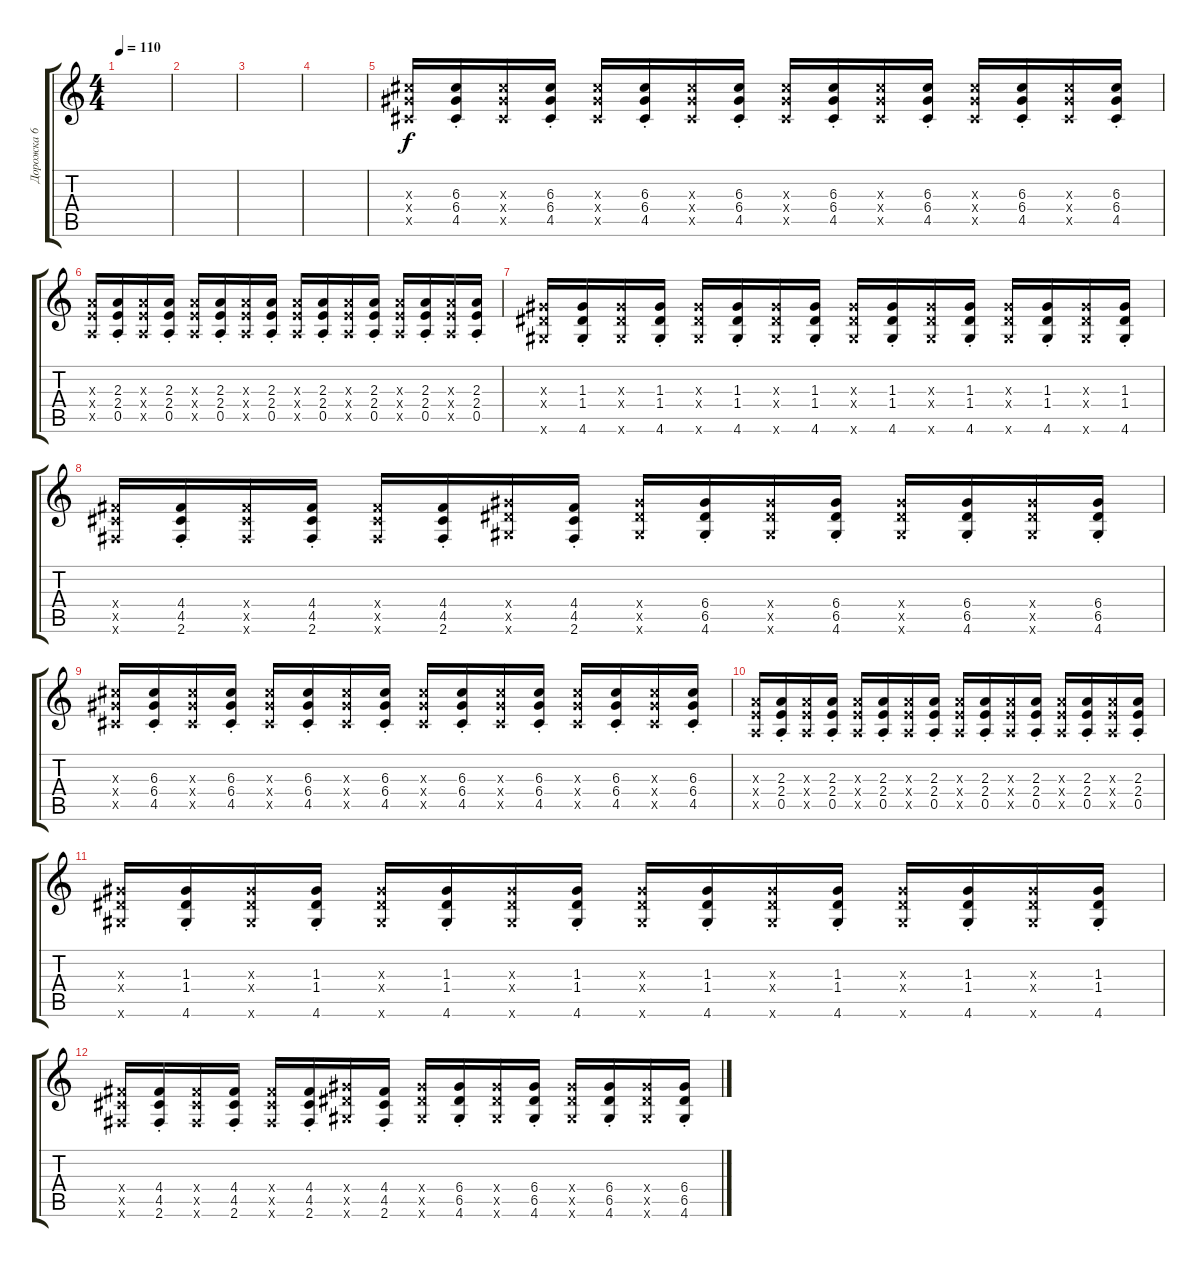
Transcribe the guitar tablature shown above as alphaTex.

\track ("Дорожка 6" "Дорожка 6") {instrument acousticguitarsteel}
\staff {score tabs}
\tuning (E4 B3 G3 D3 A2 E2) {hide}
\ts (4 4)
\tempo 110
\clef g2
\ks c
|
|
|
|
(6.3{x} 6.4{x} 4.5{x}).16 (6.3{st} 6.4{st} 4.5{st}).16 (6.3{x} 6.4{x} 4.5{x}).16 (6.3{st} 6.4{st} 4.5{st}).16 (6.3{x} 6.4{x} 4.5{x}).16 (6.3{st} 6.4{st} 4.5{st}).16 (6.3{x} 6.4{x} 4.5{x}).16 (6.3{st} 6.4{st} 4.5{st}).16 (6.3{x} 6.4{x} 4.5{x}).16 (6.3{st} 6.4{st} 4.5{st}).16 (6.3{x} 6.4{x} 4.5{x}).16 (6.3{st} 6.4{st} 4.5{st}).16 (6.3{x} 6.4{x} 4.5{x}).16 (6.3{st} 6.4{st} 4.5{st}).16 (6.3{x} 6.4{x} 4.5{x}).16 (6.3{st} 6.4{st} 4.5{st}).16 |
(2.3{x} 2.4{x} 0.5{x}).16 (2.3{st} 2.4{st} 0.5{st}).16 (2.3{x} 2.4{x} 0.5{x}).16 (2.3{st} 2.4{st} 0.5{st}).16 (2.3{x} 2.4{x} 0.5{x}).16 (2.3{st} 2.4{st} 0.5{st}).16 (2.3{x} 2.4{x} 0.5{x}).16 (2.3{st} 2.4{st} 0.5{st}).16 (2.3{x} 2.4{x} 0.5{x}).16 (2.3{st} 2.4{st} 0.5{st}).16 (2.3{x} 2.4{x} 0.5{x}).16 (2.3{st} 2.4{st} 0.5{st}).16 (2.3{x} 2.4{x} 0.5{x}).16 (2.3{st} 2.4{st} 0.5{st}).16 (2.3{x} 2.4{x} 0.5{x}).16 (2.3{st} 2.4{st} 0.5{st}).16 |
(1.3{x} 1.4{x} 4.6{x}).16 (1.3{st} 1.4{st} 4.6{st}).16 (1.3{x} 1.4{x} 4.6{x}).16 (1.3{st} 1.4{st} 4.6{st}).16 (1.3{x} 1.4{x} 4.6{x}).16 (1.3{st} 1.4{st} 4.6{st}).16 (1.3{x} 1.4{x} 4.6{x}).16 (1.3{st} 1.4{st} 4.6{st}).16 (1.3{x} 1.4{x} 4.6{x}).16 (1.3{st} 1.4{st} 4.6{st}).16 (1.3{x} 1.4{x} 4.6{x}).16 (1.3{st} 1.4{st} 4.6{st}).16 (1.3{x} 1.4{x} 4.6{x}).16 (1.3{st} 1.4{st} 4.6{st}).16 (1.3{x} 1.4{x} 4.6{x}).16 (1.3{st} 1.4{st} 4.6{st}).16 |
(4.4{x} 4.5{x} 2.6{x}).16 (4.4{st} 4.5{st} 2.6{st}).16 (4.4{x} 4.5{x} 2.6{x}).16 (4.4{st} 4.5{st} 2.6{st}).16 (4.4{x} 4.5{x} 2.6{x}).16 (4.4{st} 4.5{st} 2.6{st}).16 (6.4{x} 6.5{x} 4.6{x}).16 (4.4{st} 4.5{st} 2.6{st}).16 (6.4{x} 6.5{x} 4.6{x}).16 (6.4{st} 6.5{st} 4.6{st}).16 (6.4{x} 6.5{x} 4.6{x}).16 (6.4{st} 6.5{st} 4.6{st}).16 (6.4{x} 6.5{x} 4.6{x}).16 (6.4{st} 6.5{st} 4.6{st}).16 (6.4{x} 6.5{x} 4.6{x}).16 (6.4{st} 6.5{st} 4.6{st}).16 |
(6.3{x} 6.4{x} 4.5{x}).16 (6.3{st} 6.4{st} 4.5{st}).16 (6.3{x} 6.4{x} 4.5{x}).16 (6.3{st} 6.4{st} 4.5{st}).16 (6.3{x} 6.4{x} 4.5{x}).16 (6.3{st} 6.4{st} 4.5{st}).16 (6.3{x} 6.4{x} 4.5{x}).16 (6.3{st} 6.4{st} 4.5{st}).16 (6.3{x} 6.4{x} 4.5{x}).16 (6.3{st} 6.4{st} 4.5{st}).16 (6.3{x} 6.4{x} 4.5{x}).16 (6.3{st} 6.4{st} 4.5{st}).16 (6.3{x} 6.4{x} 4.5{x}).16 (6.3{st} 6.4{st} 4.5{st}).16 (6.3{x} 6.4{x} 4.5{x}).16 (6.3{st} 6.4{st} 4.5{st}).16 |
(2.3{x} 2.4{x} 0.5{x}).16 (2.3{st} 2.4{st} 0.5{st}).16 (2.3{x} 2.4{x} 0.5{x}).16 (2.3{st} 2.4{st} 0.5{st}).16 (2.3{x} 2.4{x} 0.5{x}).16 (2.3{st} 2.4{st} 0.5{st}).16 (2.3{x} 2.4{x} 0.5{x}).16 (2.3{st} 2.4{st} 0.5{st}).16 (2.3{x} 2.4{x} 0.5{x}).16 (2.3{st} 2.4{st} 0.5{st}).16 (2.3{x} 2.4{x} 0.5{x}).16 (2.3{st} 2.4{st} 0.5{st}).16 (2.3{x} 2.4{x} 0.5{x}).16 (2.3{st} 2.4{st} 0.5{st}).16 (2.3{x} 2.4{x} 0.5{x}).16 (2.3{st} 2.4{st} 0.5{st}).16 |
(1.3{x} 1.4{x} 4.6{x}).16 (1.3{st} 1.4{st} 4.6{st}).16 (1.3{x} 1.4{x} 4.6{x}).16 (1.3{st} 1.4{st} 4.6{st}).16 (1.3{x} 1.4{x} 4.6{x}).16 (1.3{st} 1.4{st} 4.6{st}).16 (1.3{x} 1.4{x} 4.6{x}).16 (1.3{st} 1.4{st} 4.6{st}).16 (1.3{x} 1.4{x} 4.6{x}).16 (1.3{st} 1.4{st} 4.6{st}).16 (1.3{x} 1.4{x} 4.6{x}).16 (1.3{st} 1.4{st} 4.6{st}).16 (1.3{x} 1.4{x} 4.6{x}).16 (1.3{st} 1.4{st} 4.6{st}).16 (1.3{x} 1.4{x} 4.6{x}).16 (1.3{st} 1.4{st} 4.6{st}).16 |
(4.4{x} 4.5{x} 2.6{x}).16 (4.4{st} 4.5{st} 2.6{st}).16 (4.4{x} 4.5{x} 2.6{x}).16 (4.4{st} 4.5{st} 2.6{st}).16 (4.4{x} 4.5{x} 2.6{x}).16 (4.4{st} 4.5{st} 2.6{st}).16 (6.4{x} 6.5{x} 4.6{x}).16 (4.4{st} 4.5{st} 2.6{st}).16 (6.4{x} 6.5{x} 4.6{x}).16 (6.4{st} 6.5{st} 4.6{st}).16 (6.4{x} 6.5{x} 4.6{x}).16 (6.4{st} 6.5{st} 4.6{st}).16 (6.4{x} 6.5{x} 4.6{x}).16 (6.4{st} 6.5{st} 4.6{st}).16 (6.4{x} 6.5{x} 4.6{x}).16 (6.4{st} 6.5{st} 4.6{st}).16
